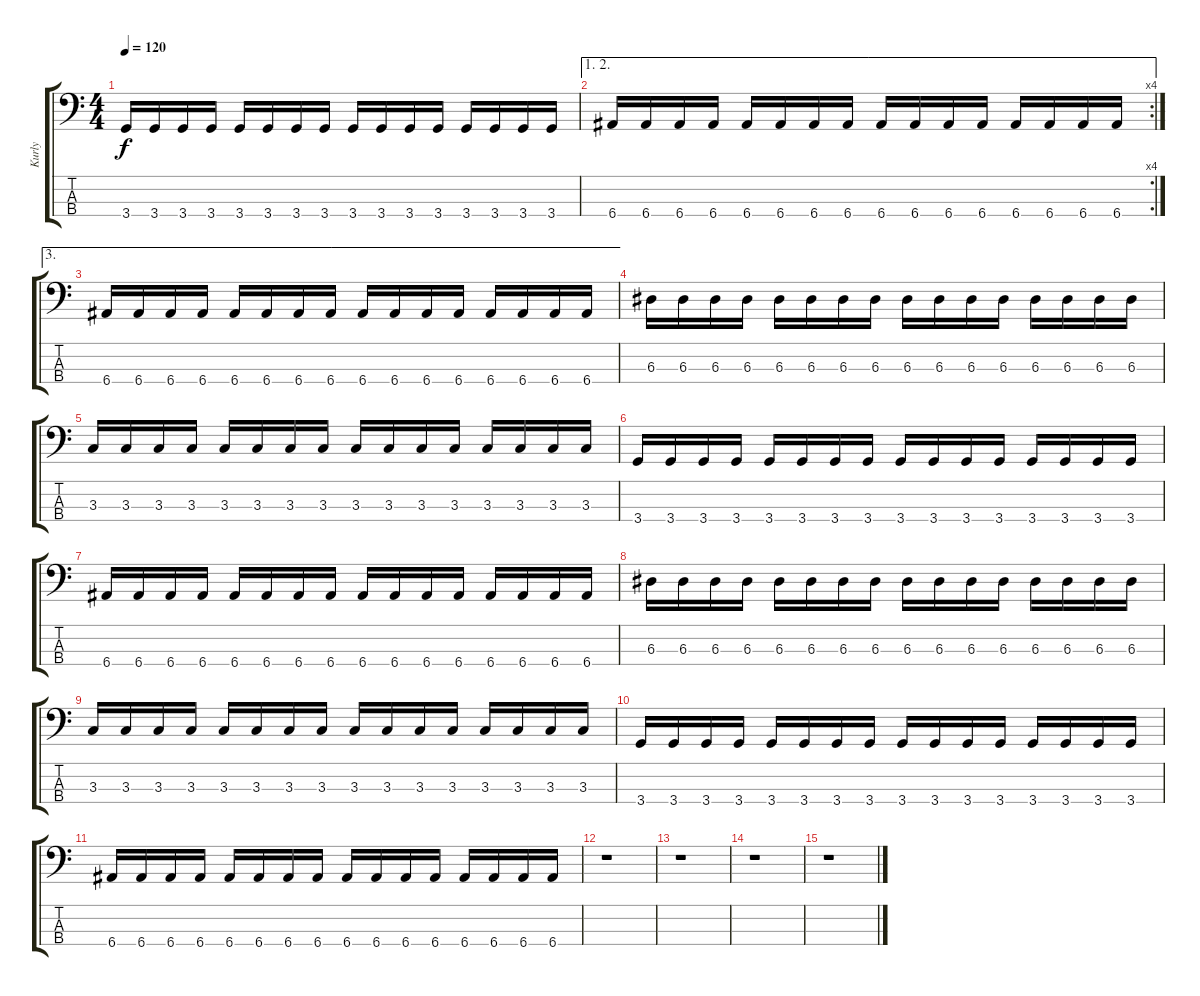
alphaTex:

\track ("Kurly" "Kurly") {instrument electricbassfinger}
\staff {score tabs}
\tuning (G2 D2 A1 E1) {hide}
\ts (4 4)
\tempo 120
\clef f4
\ks c
3.4.16{dy f} 3.4.16 3.4.16 3.4.16 3.4.16 3.4.16 3.4.16 3.4.16 3.4.16 3.4.16 3.4.16 3.4.16 3.4.16 3.4.16 3.4.16 3.4.16 |
\ae (1 2)
\rc 4
6.4.16 6.4.16 6.4.16 6.4.16 6.4.16 6.4.16 6.4.16 6.4.16 6.4.16 6.4.16 6.4.16 6.4.16 6.4.16 6.4.16 6.4.16 6.4.16 |
\ae 3
6.4.16 6.4.16 6.4.16 6.4.16 6.4.16 6.4.16 6.4.16 6.4.16 6.4.16 6.4.16 6.4.16 6.4.16 6.4.16 6.4.16 6.4.16 6.4.16 |
6.3.16 6.3.16 6.3.16 6.3.16 6.3.16 6.3.16 6.3.16 6.3.16 6.3.16 6.3.16 6.3.16 6.3.16 6.3.16 6.3.16 6.3.16 6.3.16 |
3.3.16 3.3.16 3.3.16 3.3.16 3.3.16 3.3.16 3.3.16 3.3.16 3.3.16 3.3.16 3.3.16 3.3.16 3.3.16 3.3.16 3.3.16 3.3.16 |
3.4.16 3.4.16 3.4.16 3.4.16 3.4.16 3.4.16 3.4.16 3.4.16 3.4.16 3.4.16 3.4.16 3.4.16 3.4.16 3.4.16 3.4.16 3.4.16 |
6.4.16 6.4.16 6.4.16 6.4.16 6.4.16 6.4.16 6.4.16 6.4.16 6.4.16 6.4.16 6.4.16 6.4.16 6.4.16 6.4.16 6.4.16 6.4.16 |
6.3.16 6.3.16 6.3.16 6.3.16 6.3.16 6.3.16 6.3.16 6.3.16 6.3.16 6.3.16 6.3.16 6.3.16 6.3.16 6.3.16 6.3.16 6.3.16 |
3.3.16 3.3.16 3.3.16 3.3.16 3.3.16 3.3.16 3.3.16 3.3.16 3.3.16 3.3.16 3.3.16 3.3.16 3.3.16 3.3.16 3.3.16 3.3.16 |
3.4.16 3.4.16 3.4.16 3.4.16 3.4.16 3.4.16 3.4.16 3.4.16 3.4.16 3.4.16 3.4.16 3.4.16 3.4.16 3.4.16 3.4.16 3.4.16 |
6.4.16 6.4.16 6.4.16 6.4.16 6.4.16 6.4.16 6.4.16 6.4.16 6.4.16 6.4.16 6.4.16 6.4.16 6.4.16 6.4.16 6.4.16 6.4.16 |
r.1 |
r.1 |
r.1 |
r.1
